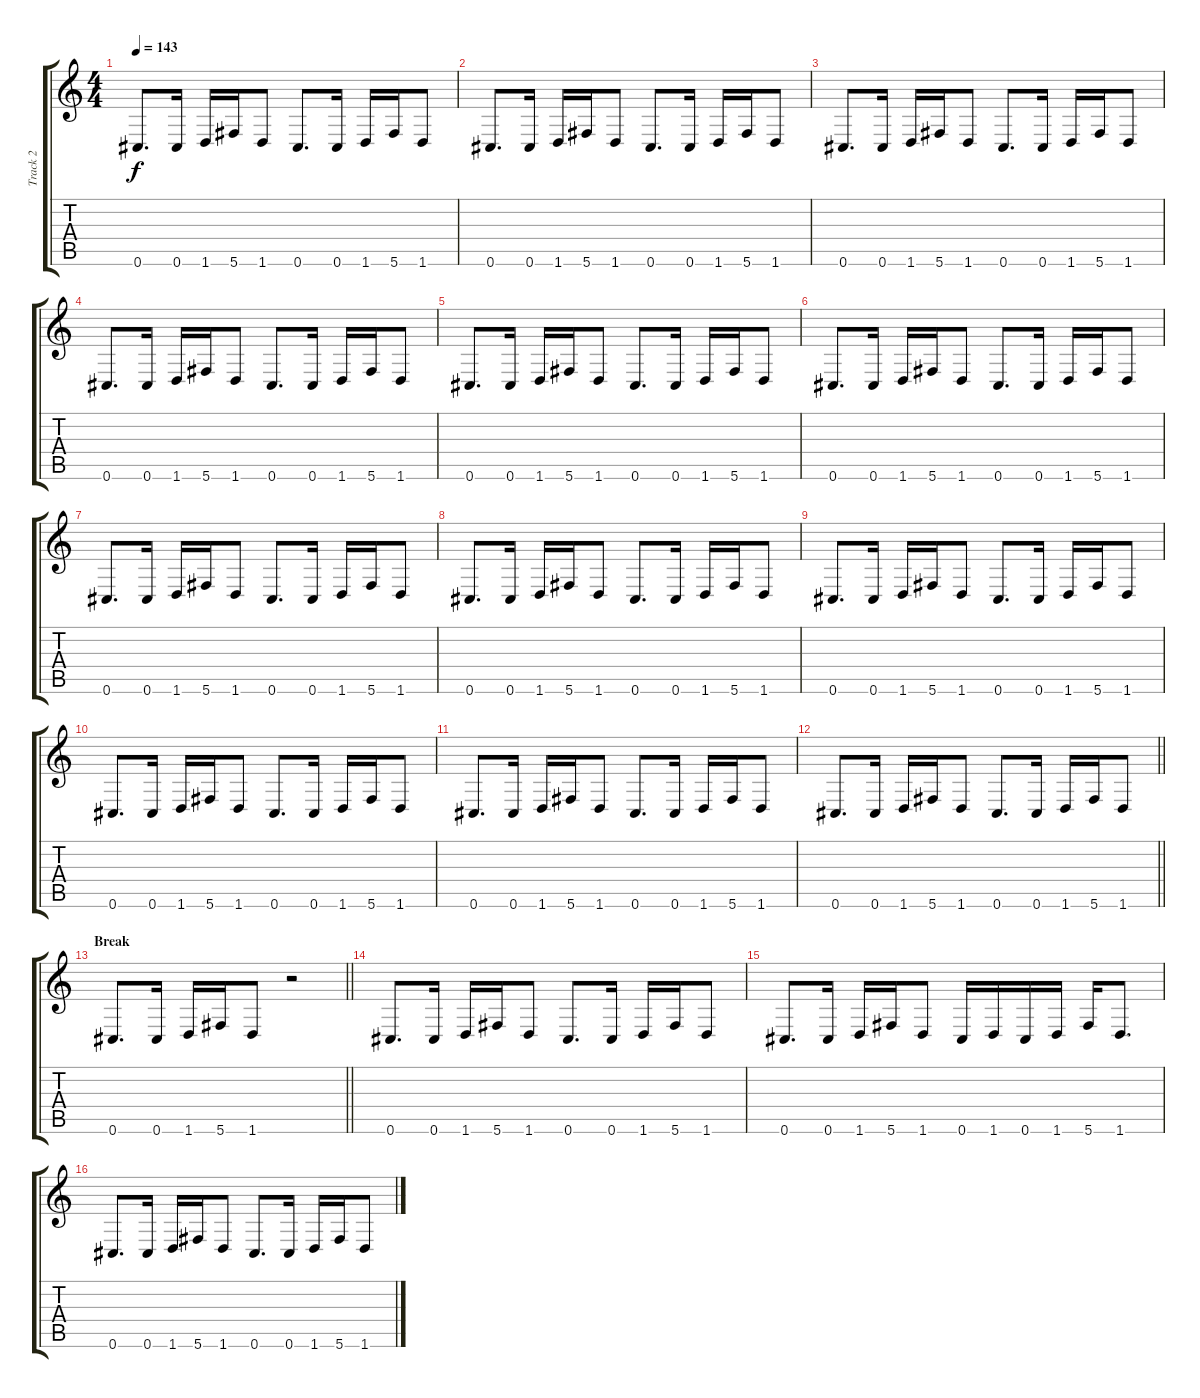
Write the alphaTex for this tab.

\track ("Track 2" "Track 2") {instrument distortionguitar}
\staff {score tabs}
\tuning (Eb4 Bb3 Gb3 Db3 Ab2 Db2) {hide}
\ts (4 4)
\tempo 143
\clef g2
\ks c
0.6.8{d dy f} 0.6.16 1.6.16 5.6.16 1.6.8 0.6.8{d} 0.6.16 1.6.16 5.6.16 1.6.8 |
0.6.8{d} 0.6.16 1.6.16 5.6.16 1.6.8 0.6.8{d} 0.6.16 1.6.16 5.6.16 1.6.8 |
0.6.8{d} 0.6.16 1.6.16 5.6.16 1.6.8 0.6.8{d} 0.6.16 1.6.16 5.6.16 1.6.8 |
0.6.8{d} 0.6.16 1.6.16 5.6.16 1.6.8 0.6.8{d} 0.6.16 1.6.16 5.6.16 1.6.8 |
0.6.8{d} 0.6.16 1.6.16 5.6.16 1.6.8 0.6.8{d} 0.6.16 1.6.16 5.6.16 1.6.8 |
0.6.8{d} 0.6.16 1.6.16 5.6.16 1.6.8 0.6.8{d} 0.6.16 1.6.16 5.6.16 1.6.8 |
0.6.8{d} 0.6.16 1.6.16 5.6.16 1.6.8 0.6.8{d} 0.6.16 1.6.16 5.6.16 1.6.8 |
0.6.8{d} 0.6.16 1.6.16 5.6.16 1.6.8 0.6.8{d} 0.6.16 1.6.16 5.6.16 1.6.8 |
0.6.8{d} 0.6.16 1.6.16 5.6.16 1.6.8 0.6.8{d} 0.6.16 1.6.16 5.6.16 1.6.8 |
0.6.8{d} 0.6.16 1.6.16 5.6.16 1.6.8 0.6.8{d} 0.6.16 1.6.16 5.6.16 1.6.8 |
0.6.8{d} 0.6.16 1.6.16 5.6.16 1.6.8 0.6.8{d} 0.6.16 1.6.16 5.6.16 1.6.8 |
\barLineRight lightlight
0.6.8{d} 0.6.16 1.6.16 5.6.16 1.6.8 0.6.8{d} 0.6.16 1.6.16 5.6.16 1.6.8 |
\section ("" "Break")
\barLineRight lightlight
0.6.8{d} 0.6.16 1.6.16 5.6.16 1.6.8 r.2 |
0.6.8{d} 0.6.16 1.6.16 5.6.16 1.6.8 0.6.8{d} 0.6.16 1.6.16 5.6.16 1.6.8 |
0.6.8{d} 0.6.16 1.6.16 5.6.16 1.6.8 0.6.16 1.6.16 0.6.16 1.6.16 5.6.16 1.6.8{d} |
0.6.8{d} 0.6.16 1.6.16 5.6.16 1.6.8 0.6.8{d} 0.6.16 1.6.16 5.6.16 1.6.8
